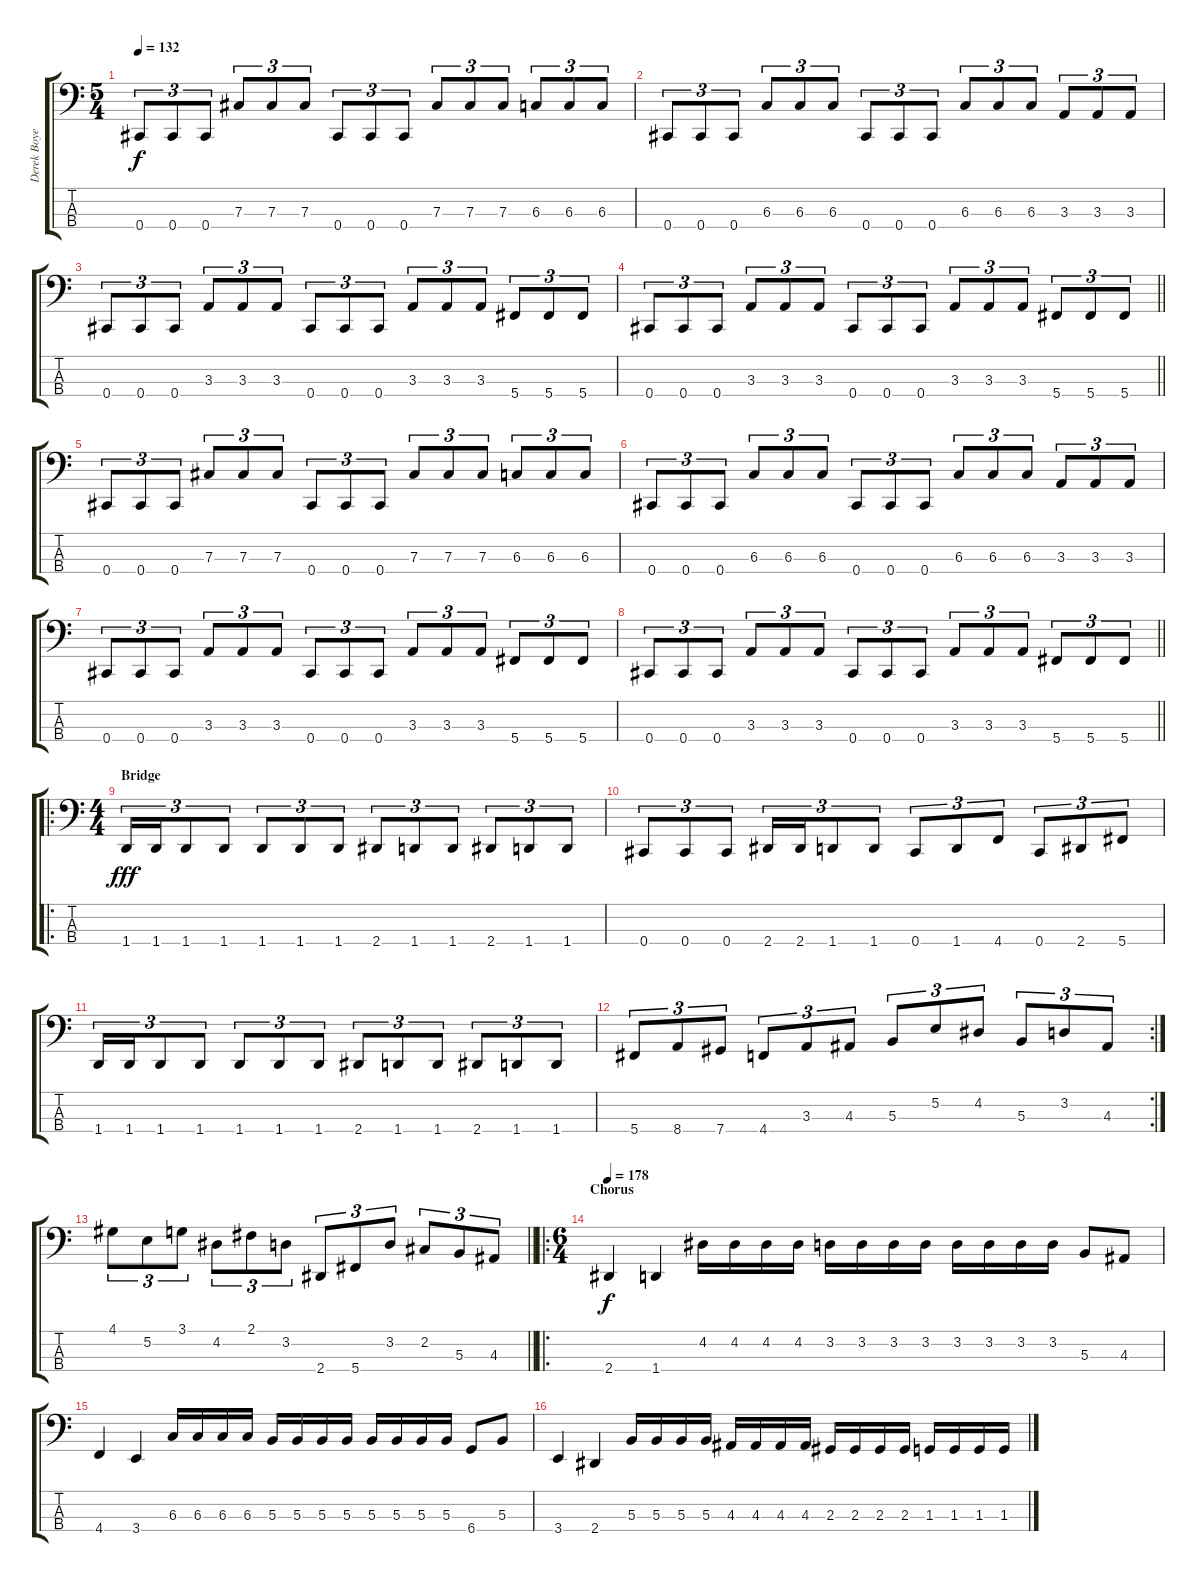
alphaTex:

\track ("Derek Boyer" "Derek Boye") {instrument electricbassfinger}
\staff {score tabs}
\tuning (E2 B1 Gb1 Db1) {hide}
\ts (5 4)
\tempo 132
\clef f4
\ks c
0.4.8{tu (3 2) dy f} 0.4.8{tu (3 2)} 0.4.8{tu (3 2)} 7.3.8{tu (3 2)} 7.3.8{tu (3 2)} 7.3.8{tu (3 2)} 0.4.8{tu (3 2)} 0.4.8{tu (3 2)} 0.4.8{tu (3 2)} 7.3.8{tu (3 2)} 7.3.8{tu (3 2)} 7.3.8{tu (3 2)} 6.3.8{tu (3 2)} 6.3.8{tu (3 2)} 6.3.8{tu (3 2)} |
0.4.8{tu (3 2)} 0.4.8{tu (3 2)} 0.4.8{tu (3 2)} 6.3.8{tu (3 2)} 6.3.8{tu (3 2)} 6.3.8{tu (3 2)} 0.4.8{tu (3 2)} 0.4.8{tu (3 2)} 0.4.8{tu (3 2)} 6.3.8{tu (3 2)} 6.3.8{tu (3 2)} 6.3.8{tu (3 2)} 3.3.8{tu (3 2)} 3.3.8{tu (3 2)} 3.3.8{tu (3 2)} |
0.4.8{tu (3 2)} 0.4.8{tu (3 2)} 0.4.8{tu (3 2)} 3.3.8{tu (3 2)} 3.3.8{tu (3 2)} 3.3.8{tu (3 2)} 0.4.8{tu (3 2)} 0.4.8{tu (3 2)} 0.4.8{tu (3 2)} 3.3.8{tu (3 2)} 3.3.8{tu (3 2)} 3.3.8{tu (3 2)} 5.4.8{tu (3 2)} 5.4.8{tu (3 2)} 5.4.8{tu (3 2)} |
\barLineRight lightlight
0.4.8{tu (3 2)} 0.4.8{tu (3 2)} 0.4.8{tu (3 2)} 3.3.8{tu (3 2)} 3.3.8{tu (3 2)} 3.3.8{tu (3 2)} 0.4.8{tu (3 2)} 0.4.8{tu (3 2)} 0.4.8{tu (3 2)} 3.3.8{tu (3 2)} 3.3.8{tu (3 2)} 3.3.8{tu (3 2)} 5.4.8{tu (3 2)} 5.4.8{tu (3 2)} 5.4.8{tu (3 2)} |
0.4.8{tu (3 2)} 0.4.8{tu (3 2)} 0.4.8{tu (3 2)} 7.3.8{tu (3 2)} 7.3.8{tu (3 2)} 7.3.8{tu (3 2)} 0.4.8{tu (3 2)} 0.4.8{tu (3 2)} 0.4.8{tu (3 2)} 7.3.8{tu (3 2)} 7.3.8{tu (3 2)} 7.3.8{tu (3 2)} 6.3.8{tu (3 2)} 6.3.8{tu (3 2)} 6.3.8{tu (3 2)} |
0.4.8{tu (3 2)} 0.4.8{tu (3 2)} 0.4.8{tu (3 2)} 6.3.8{tu (3 2)} 6.3.8{tu (3 2)} 6.3.8{tu (3 2)} 0.4.8{tu (3 2)} 0.4.8{tu (3 2)} 0.4.8{tu (3 2)} 6.3.8{tu (3 2)} 6.3.8{tu (3 2)} 6.3.8{tu (3 2)} 3.3.8{tu (3 2)} 3.3.8{tu (3 2)} 3.3.8{tu (3 2)} |
0.4.8{tu (3 2)} 0.4.8{tu (3 2)} 0.4.8{tu (3 2)} 3.3.8{tu (3 2)} 3.3.8{tu (3 2)} 3.3.8{tu (3 2)} 0.4.8{tu (3 2)} 0.4.8{tu (3 2)} 0.4.8{tu (3 2)} 3.3.8{tu (3 2)} 3.3.8{tu (3 2)} 3.3.8{tu (3 2)} 5.4.8{tu (3 2)} 5.4.8{tu (3 2)} 5.4.8{tu (3 2)} |
\barLineRight lightlight
0.4.8{tu (3 2)} 0.4.8{tu (3 2)} 0.4.8{tu (3 2)} 3.3.8{tu (3 2)} 3.3.8{tu (3 2)} 3.3.8{tu (3 2)} 0.4.8{tu (3 2)} 0.4.8{tu (3 2)} 0.4.8{tu (3 2)} 3.3.8{tu (3 2)} 3.3.8{tu (3 2)} 3.3.8{tu (3 2)} 5.4.8{tu (3 2)} 5.4.8{tu (3 2)} 5.4.8{tu (3 2)} |
\ro
\ts (4 4)
\section ("" "Bridge")
1.4.16{tu (3 2) dy fff} 1.4.16{tu (3 2)} 1.4.8{tu (3 2)} 1.4.8{tu (3 2)} 1.4.8{tu (3 2)} 1.4.8{tu (3 2)} 1.4.8{tu (3 2)} 2.4.8{tu (3 2)} 1.4.8{tu (3 2)} 1.4.8{tu (3 2)} 2.4.8{tu (3 2)} 1.4.8{tu (3 2)} 1.4.8{tu (3 2)} |
0.4.8{tu (3 2)} 0.4.8{tu (3 2)} 0.4.8{tu (3 2)} 2.4.16{tu (3 2)} 2.4.16{tu (3 2)} 1.4.8{tu (3 2)} 1.4.8{tu (3 2)} 0.4.8{tu (3 2)} 1.4.8{tu (3 2)} 4.4.8{tu (3 2)} 0.4.8{tu (3 2)} 2.4.8{tu (3 2)} 5.4.8{tu (3 2)} |
1.4.16{tu (3 2)} 1.4.16{tu (3 2)} 1.4.8{tu (3 2)} 1.4.8{tu (3 2)} 1.4.8{tu (3 2)} 1.4.8{tu (3 2)} 1.4.8{tu (3 2)} 2.4.8{tu (3 2)} 1.4.8{tu (3 2)} 1.4.8{tu (3 2)} 2.4.8{tu (3 2)} 1.4.8{tu (3 2)} 1.4.8{tu (3 2)} |
\rc 2
5.4.8{tu (3 2)} 8.4.8{tu (3 2)} 7.4.8{tu (3 2)} 4.4.8{tu (3 2)} 3.3.8{tu (3 2)} 4.3.8{tu (3 2)} 5.3.8{tu (3 2)} 5.2.8{tu (3 2)} 4.2.8{tu (3 2)} 5.3.8{tu (3 2)} 3.2.8{tu (3 2)} 4.3.8{tu (3 2)} |
\barLineRight lightlight
4.1.8{tu (3 2)} 5.2.8{tu (3 2)} 3.1.8{tu (3 2)} 4.2.8{tu (3 2)} 2.1.8{tu (3 2)} 3.2.8{tu (3 2)} 2.4.8{tu (3 2)} 5.4.8{tu (3 2)} 3.2.8{tu (3 2)} 2.2.8{tu (3 2)} 5.3.8{tu (3 2)} 4.3.8{tu (3 2)} |
\ro
\ts (6 4)
\section ("" "Chorus")
\tempo 178
2.4.4{dy f} 1.4.4 4.2.16 4.2.16 4.2.16 4.2.16 3.2.16 3.2.16 3.2.16 3.2.16 3.2.16 3.2.16 3.2.16 3.2.16 5.3.8 4.3.8 |
4.4.4 3.4.4 6.3.16 6.3.16 6.3.16 6.3.16 5.3.16 5.3.16 5.3.16 5.3.16 5.3.16 5.3.16 5.3.16 5.3.16 6.4.8 5.3.8 |
3.4.4 2.4.4 5.3.16 5.3.16 5.3.16 5.3.16 4.3.16 4.3.16 4.3.16 4.3.16 2.3.16 2.3.16 2.3.16 2.3.16 1.3.16 1.3.16 1.3.16 1.3.16
